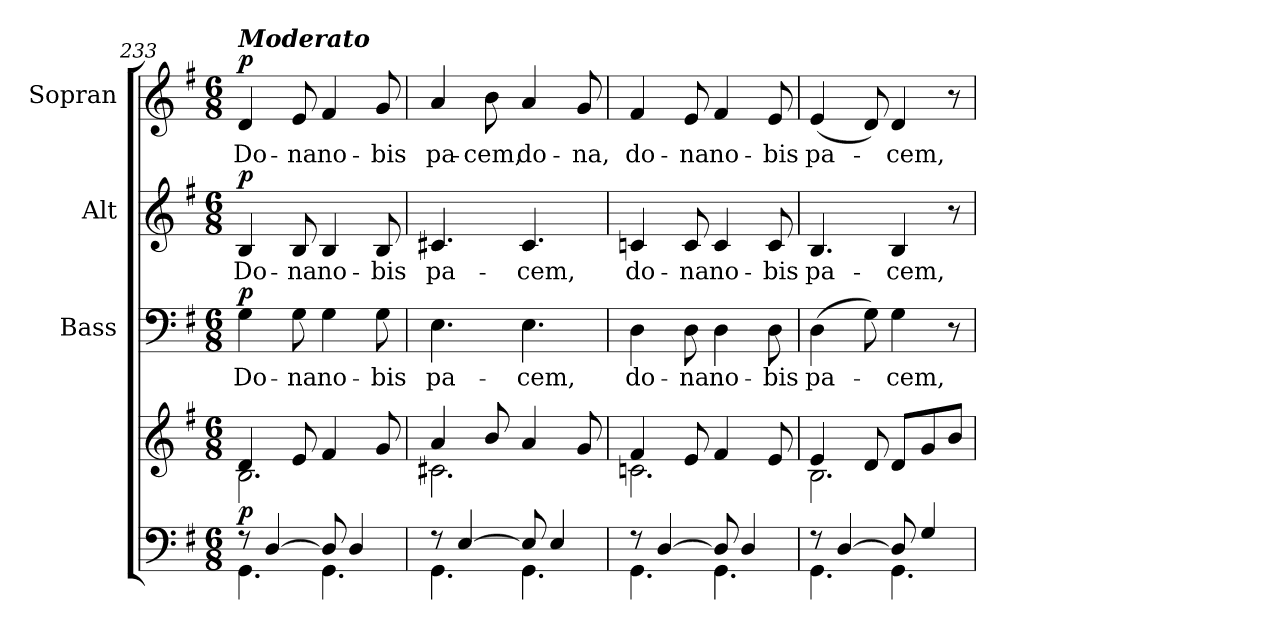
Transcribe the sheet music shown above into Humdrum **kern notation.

**kern	**kern	**dynam	**kern	**text	**dynam	**kern	**text	**dynam	**kern	**text	**dynam
*part4	*part4	*part4	*part3	*part3	*part3	*part2	*part2	*part2	*part1	*part1	*part1
*staff5	*staff4	*staff4/5	*staff3	*staff3	*staff3	*staff2	*staff2	*staff2	*staff1	*staff1	*staff1
*	*	*	*I"Bass	*	*	*I"Alt	*	*	*I"Sopran	*	*
*	*	*	*I'B.	*	*	*I'A.	*	*	*I'S.	*	*
*clefF4	*clefG2	*	*clefF4	*	*	*clefG2	*	*	*clefG2	*	*
*k[f#]	*k[f#]	*	*k[f#]	*	*	*k[f#]	*	*	*k[f#]	*	*
*G:	*G:	*	*G:	*	*	*G:	*	*	*G:	*	*
*M6/8	*M6/8	*	*M6/8	*	*	*M6/8	*	*	*M6/8	*	*
=233	=233	=233	=233	=233	=233	=233	=233	=233	=233	=233	=233
*^	*^	*	*	*	*	*	*	*	*	*	*
!	!	!	!	!	!	!	!	!	!	!	!LO:TX:a:Bi:t=Moderato	!	!
!	!	!	!	!LO:DY:b	!	!LO:LY:b	!LO:DY:a	!	!LO:LY:b	!LO:DY:a	!	!LO:LY:b	!LO:DY:b
8rE	4.GG\	4d/	2.B\	p	4G\	Do-	p	4B/	Do-	p	4d/	Do-	p
[>4D/	.	.	.	.	.	.	.	.	.	.	.	.	.
!	!	!	!	!	!	!LO:LY:b	!	!	!LO:LY:b	!	!	!LO:LY:b	!
.	.	8e/	.	.	8G\	-na	.	8B/	-na	.	8e/	-na	.
!	!	!	!	!	!	!LO:LY:b	!	!	!LO:LY:b	!	!	!LO:LY:b	!
8D/]	4.GG\	4f#/	.	.	4G\	no-	.	4B/	no-	.	4f#/	no-	.
4D/	.	.	.	.	.	.	.	.	.	.	.	.	.
!	!	!	!	!	!	!LO:LY:b	!	!	!LO:LY:b	!	!	!LO:LY:b	!
.	.	8g/	.	.	8G\	-bis	.	8B/	-bis	.	8g/	-bis	.
=234	=234	=234	=234	=234	=234	=234	=234	=234	=234	=234	=234	=234	=234
!	!	!	!	!	!	!LO:LY:b	!	!	!LO:LY:b	!	!	!LO:LY:b	!
8rE	4.GG\	4a/	2.c#X\	.	4.E\	pa-	.	4.c#X/	pa-	.	4a/	pa-	.
[>4E/	.	.	.	.	.	.	.	.	.	.	.	.	.
!	!	!	!	!	!	!	!	!	!	!	!	!LO:LY:b	!
.	.	8b/	.	.	.	.	.	.	.	.	8b\	-cem,	.
!	!	!	!	!	!	!LO:LY:b	!	!	!LO:LY:b	!	!	!LO:LY:b	!
8E/]	4.GG\	4a/	.	.	4.E\	-cem,	.	4.c#/	-cem,	.	4a/	do-	.
4E/	.	.	.	.	.	.	.	.	.	.	.	.	.
!	!	!	!	!	!	!	!	!	!	!	!	!LO:LY:b	!
.	.	8g/	.	.	.	.	.	.	.	.	8g/	-na,	.
!!LO:PB:g=z
=235	=235	=235	=235	=235	=235	=235	=235	=235	=235	=235	=235	=235	=235
!	!	!	!	!	!	!LO:LY:b	!	!	!LO:LY:b	!	!	!LO:LY:b	!
8rE	4.GG\	4f#/	2.cn\	.	4D\	do-	.	4cn/	do-	.	4f#/	do-	.
[>4D/	.	.	.	.	.	.	.	.	.	.	.	.	.
!	!	!	!	!	!	!LO:LY:b	!	!	!LO:LY:b	!	!	!LO:LY:b	!
.	.	8e/	.	.	8D\	-na	.	8c/	-na	.	8e/	-na	.
!	!	!	!	!	!	!LO:LY:b	!	!	!LO:LY:b	!	!	!LO:LY:b	!
8D/]	4.GG\	4f#/	.	.	4D\	no-	.	4c/	no-	.	4f#/	no-	.
4D/	.	.	.	.	.	.	.	.	.	.	.	.	.
!	!	!	!	!	!	!LO:LY:b	!	!	!LO:LY:b	!	!	!LO:LY:b	!
.	.	8e/	.	.	8D\	-bis	.	8c/	-bis	.	8e/	-bis	.
=236	=236	=236	=236	=236	=236	=236	=236	=236	=236	=236	=236	=236	=236
!	!	!	!	!	!	!LO:LY:b	!	!	!LO:LY:b	!	!	!LO:LY:b	!
8rE	4.GG\	4e/	2.B\	.	(>4D\	pa-	.	4.B/	pa-	.	(<4e/	pa-	.
[>4D/	.	.	.	.	.	.	.	.	.	.	.	.	.
.	.	8d/	.	.	8G\)	.	.	.	.	.	8d/)	.	.
!	!	!	!	!	!	!LO:LY:b	!	!	!LO:LY:b	!	!	!LO:LY:b	!
8D/]	4.GG\	8d/L	.	.	4G\	-cem,	.	4B/	-cem,	.	4d/	-cem,	.
4G/	.	8g/	.	.	.	.	.	.	.	.	.	.	.
.	.	8b/J	.	.	8r	.	.	8r	.	.	8r	.	.
*v	*v	*	*	*	*	*	*	*	*	*	*	*	*
*	*v	*v	*	*	*	*	*	*	*	*	*	*
=	=	=	=	=	=	=	=	=	=	=	=
*-	*-	*-	*-	*-	*-	*-	*-	*-	*-	*-	*-
